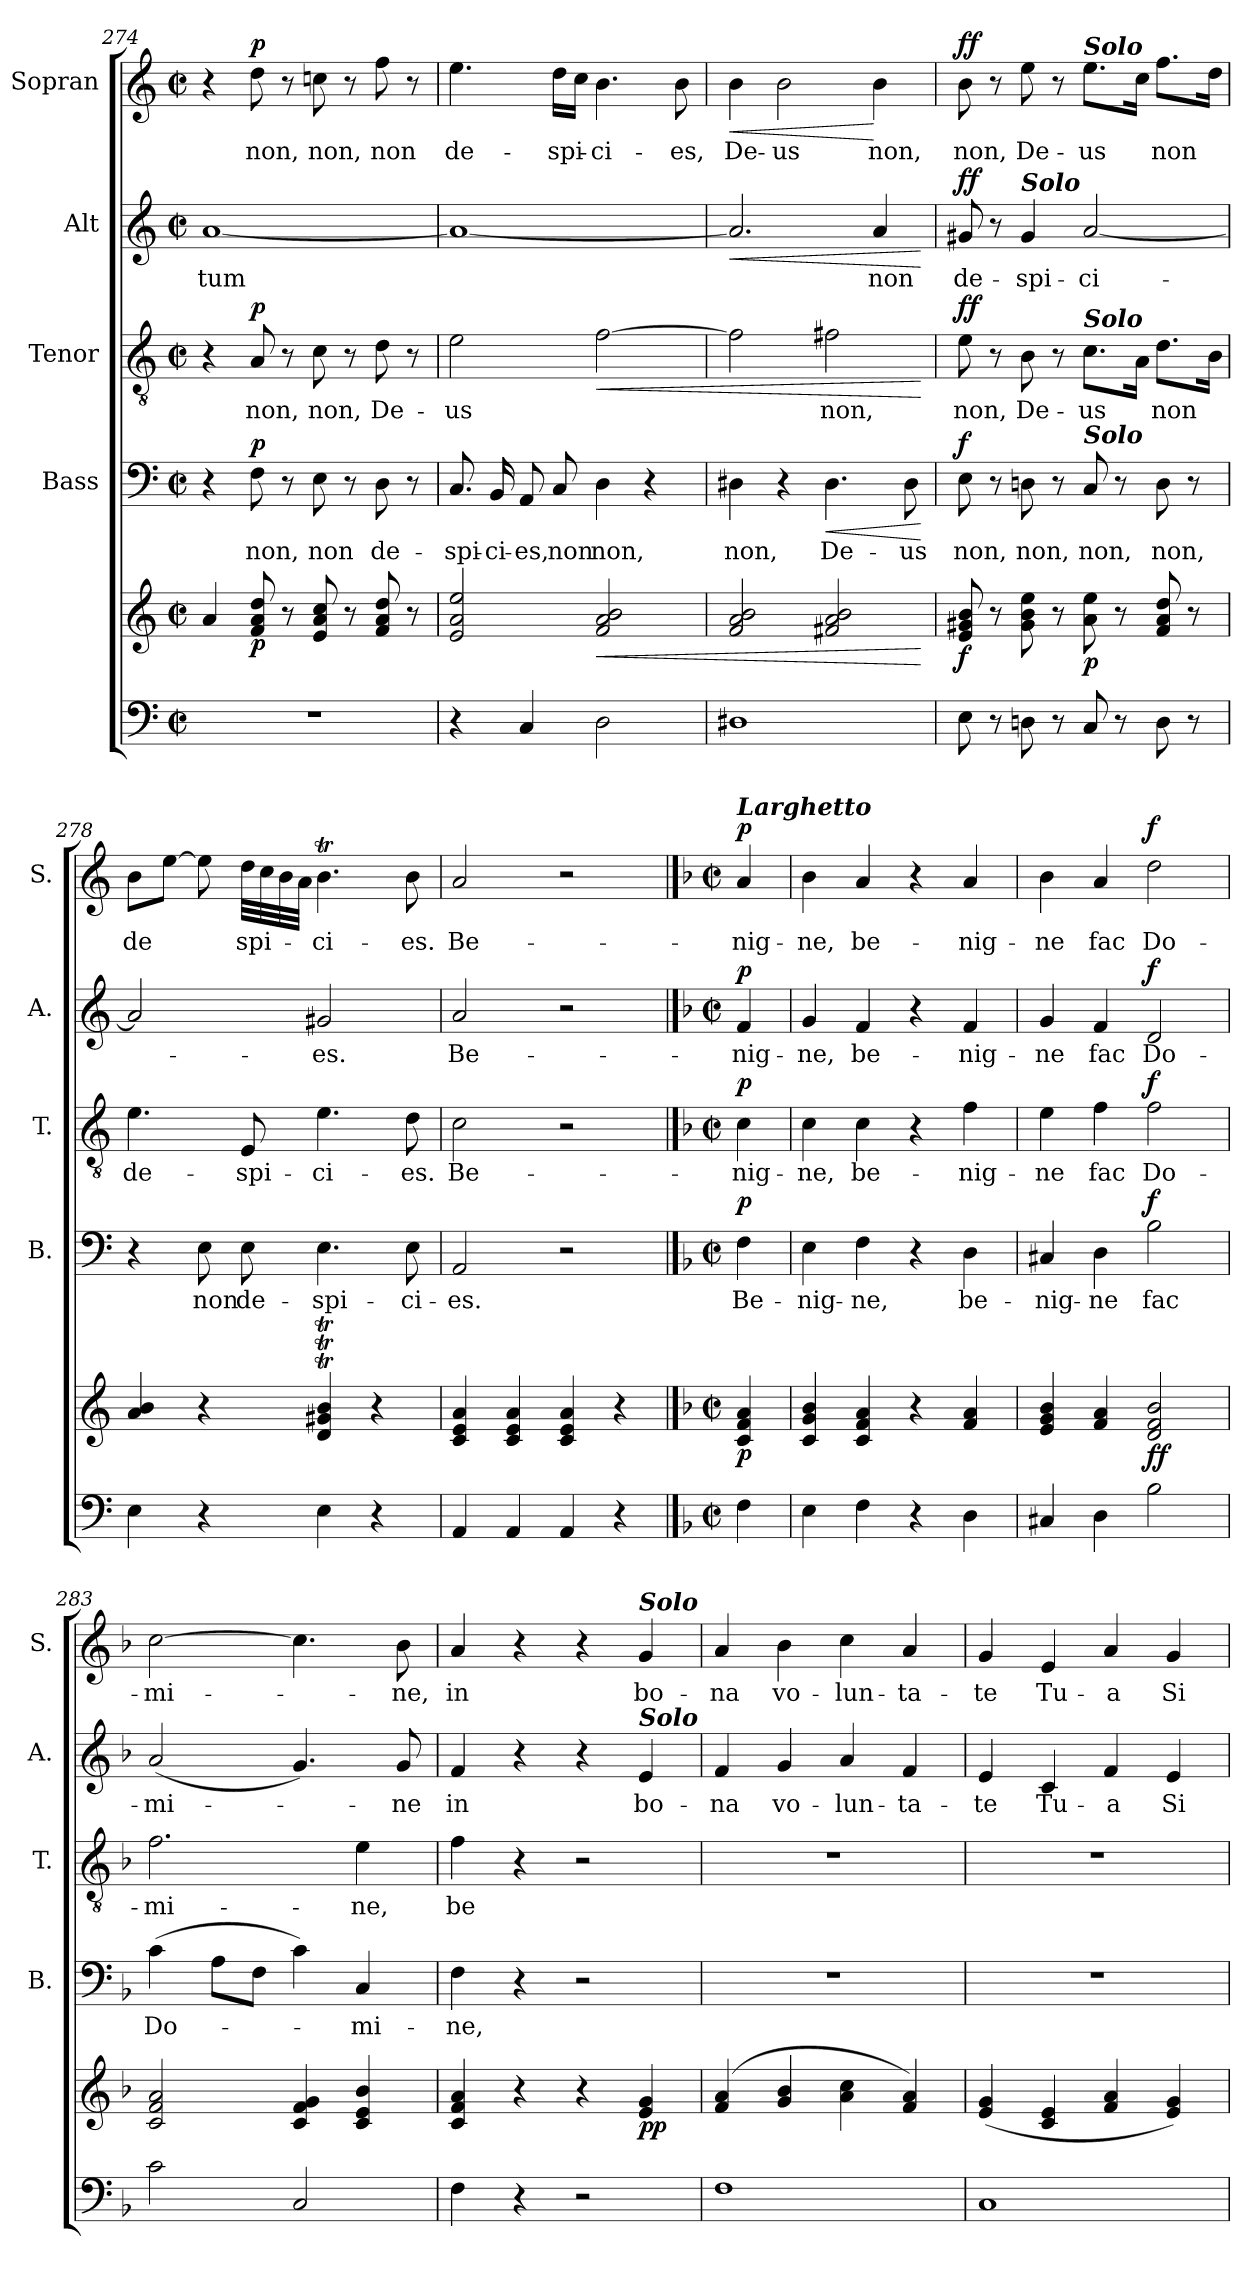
**kern	**kern	**dynam	**kern	**text	**dynam	**kern	**text	**dynam	**kern	**text	**dynam	**kern	**text	**dynam
*part5	*part5	*part5	*part4	*part4	*part4	*part3	*part3	*part3	*part2	*part2	*part2	*part1	*part1	*part1
*staff6	*staff5	*staff5/6	*staff4	*staff4	*staff4	*staff3	*staff3	*staff3	*staff2	*staff2	*staff2	*staff1	*staff1	*staff1
*	*	*	*I"Bass	*	*	*I"Tenor	*	*	*I"Alt	*	*	*I"Sopran	*	*
*	*	*	*I'B.	*	*	*I'T.	*	*	*I'A.	*	*	*I'S.	*	*
*clefF4	*clefG2	*	*clefF4	*	*	*clefGv2	*	*	*clefG2	*	*	*clefG2	*	*
*k[]	*k[]	*	*k[]	*	*	*k[]	*	*	*k[]	*	*	*k[]	*	*
*C:	*C:	*	*C:	*	*	*C:	*	*	*C:	*	*	*C:	*	*
*M2/2	*M2/2	*	*M2/2	*	*	*M2/2	*	*	*M2/2	*	*	*M2/2	*	*
*met(c|)	*met(c|)	*	*met(c|)	*	*	*met(c|)	*	*	*met(c|)	*	*	*met(c|)	*	*
=274	=274	=274	=274	=274	=274	=274	=274	=274	=274	=274	=274	=274	=274	=274
!	!	!	!	!	!	!	!	!	!	!LO:LY:b	!	!	!	!
1r	4a/	.	4r	.	.	4r	.	.	[1a	-tum	.	4r	.	.
!	!	!LO:DY:b	!	!LO:LY:b	!LO:DY:a	!	!LO:LY:b	!LO:DY:a	!	!	!	!	!LO:LY:b	!LO:DY:a
.	8f/ 8a/ 8dd/	p	8F\	non,	p	8A/	non,	p	.	.	.	8dd\	non,	p
.	8r	.	8r	.	.	8r	.	.	.	.	.	8r	.	.
!	!	!	!	!LO:LY:b	!	!	!LO:LY:b	!	!	!	!	!	!LO:LY:b	!
.	8e/ 8a/ 8cc/	.	8E\	non	.	8c\	non,	.	.	.	.	8ccn\	non,	.
.	8r	.	8r	.	.	8r	.	.	.	.	.	8r	.	.
!	!	!	!	!LO:LY:b	!	!	!LO:LY:b	!	!	!	!	!	!LO:LY:b	!
.	8f/ 8a/ 8dd/	.	8D\	de-	.	8d\	De-	.	.	.	.	8ff\	non	.
.	8r	.	8r	.	.	8r	.	.	.	.	.	8r	.	.
!!LO:PB:g=z
=275	=275	=275	=275	=275	=275	=275	=275	=275	=275	=275	=275	=275	=275	=275
!	!	!	!	!LO:LY:b	!	!	!LO:LY:b	!	!	!	!	!	!LO:LY:b	!
4r	2e/ 2a/ 2ee/	.	8.C/	-spi-	.	2e\	-us	.	1a_	.	.	4.ee\	de-	.
!	!	!	!	!LO:LY:b	!	!	!	!	!	!	!	!	!	!
.	.	.	16BB/	-ci-	.	.	.	.	.	.	.	.	.	.
!	!	!	!	!LO:LY:b	!	!	!	!	!	!	!	!	!	!
4C/	.	.	8AA/	-es,	.	.	.	.	.	.	.	.	.	.
!	!	!	!	!LO:LY:b	!	!	!	!	!	!	!	!	!LO:LY:b	!
.	.	.	8C/	non	.	.	.	.	.	.	.	16dd\LL	-spi-	.
.	.	.	.	.	.	.	.	.	.	.	.	16cc\JJ	.	.
!	!	!LO:HP:b	!	!LO:LY:b	!	!	!	!LO:HP:b	!	!	!	!	!LO:LY:b	!
2D\	2f/ 2a/ 2b/	<	4D\	non,	.	[2f\	.	<	.	.	.	4.b\	-ci-	.
.	.	.	4r	.	.	.	.	.	.	.	.	.	.	.
!	!	!	!	!	!	!	!	!	!	!	!	!	!LO:LY:b	!
.	.	.	.	.	.	.	.	.	.	.	.	8b\	-es,	.
=276	=276	=276	=276	=276	=276	=276	=276	=276	=276	=276	=276	=276	=276	=276
!	!	!	!	!LO:LY:b	!	!	!	!	!	!	!LO:HP:b	!	!LO:LY:b	!LO:HP:b
1D#X	2f/ 2a/ 2b/	.	4D#X\	non,	.	2f\]	.	.	2.a/]	.	<	4b\	De-	<
!	!	!	!	!	!	!	!	!	!	!	!	!	!LO:LY:b	!
.	.	.	4r	.	.	.	.	.	.	.	.	2b\	-us	.
!	!	!	!	!LO:LY:b	!LO:HP:b	!	!LO:LY:b	!	!	!	!	!	!	!
.	2f#X/ 2a/ 2b/	.	4.D#\	De-	<	2f#X\	non,	.	.	.	.	.	.	.
!	!	!	!	!	!	!	!	!	!	!LO:LY:b	!	!	!LO:LY:b	!
.	.	.	.	.	.	.	.	.	4a/	non	.	4b\	non,	[
!	!	!	!	!LO:LY:b	!	!	!	!	!	!	!	!	!	!
.	.	.	8D#\	-us	.	.	.	.	.	.	.	.	.	.
.	.	[	.	.	[	.	.	[	.	.	[	.	.	.
=277	=277	=277	=277	=277	=277	=277	=277	=277	=277	=277	=277	=277	=277	=277
!	!	!LO:DY:b	!	!LO:LY:b	!LO:DY:a	!	!LO:LY:b	!LO:DY:a	!	!LO:LY:b	!LO:DY:a	!	!LO:LY:b	!LO:DY:a
8E\	8e/ 8g#X/ 8b/	f	8E\	non,	f	8e\	non,	ff	8g#X/	de-	ff	8b\	non,	ff
8r	8r	.	8r	.	.	8r	.	.	8r	.	.	8r	.	.
!	!	!	!	!	!	!	!	!	!LO:TX:a:Bi:t=Solo	!	!	!	!	!
!	!	!	!	!LO:LY:b	!	!	!LO:LY:b	!	!	!LO:LY:b	!	!	!LO:LY:b	!
8Dn\	8g#\ 8b\ 8ee\	.	8Dn\	non,	.	8B\	De-	.	4g#/	-spi-	.	8ee\	De-	.
8r	8r	.	8r	.	.	8r	.	.	.	.	.	8r	.	.
!	!	!	!	!	!	!	!	!	!	!	!	!LO:TX:a:Bi:t=Solo	!	!
!	!	!	!	!	!	!LO:TX:a:Bi:t=Solo	!	!	!	!	!	!	!	!
!	!	!	!LO:TX:a:Bi:t=Solo	!	!	!	!	!	!	!	!	!	!	!
!	!	!LO:DY:b	!	!LO:LY:b	!	!	!LO:LY:b	!	!	!LO:LY:b	!	!	!LO:LY:b	!
8C/	8a\ 8ee\	p	8C/	non,	.	8.c\L	-us	.	[2a/	-ci-	.	8.ee\L	-us	.
8r	8r	.	8r	.	.	.	.	.	.	.	.	.	.	.
.	.	.	.	.	.	16A\Jk	.	.	.	.	.	16cc\Jk	.	.
!	!	!	!	!LO:LY:b	!	!	!LO:LY:b	!	!	!	!	!	!LO:LY:b	!
8D\	8f/ 8a/ 8dd/	.	8D\	non,	.	8.d\L	non	.	.	.	.	8.ff\L	non	.
8r	8r	.	8r	.	.	.	.	.	.	.	.	.	.	.
.	.	.	.	.	.	16B\Jk	.	.	.	.	.	16dd\Jk	.	.
=278	=278	=278	=278	=278	=278	=278	=278	=278	=278	=278	=278	=278	=278	=278
!	!	!	!	!	!	!	!LO:LY:b	!	!	!	!	!	!LO:LY:b	!
4E\	4a/ 4b/	.	4r	.	.	4.e\	de-	.	2a/]	.	.	8b\L	de	.
.	.	.	.	.	.	.	.	.	.	.	.	[8ee\J	.	.
!	!	!	!	!LO:LY:b	!	!	!	!	!	!	!	!	!	!
4r	4r	.	8E\	non	.	.	.	.	.	.	.	8ee\]	.	.
!	!	!	!	!LO:LY:b	!	!	!LO:LY:b	!	!	!	!	!	!LO:LY:b	!
.	.	.	8E\	de-	.	8E/	-spi-	.	.	.	.	32dd\LLL	spi-	.
.	.	.	.	.	.	.	.	.	.	.	.	32cc\	.	.
.	.	.	.	.	.	.	.	.	.	.	.	32b\	.	.
.	.	.	.	.	.	.	.	.	.	.	.	32a\JJJ	.	.
!	!	!	!	!LO:LY:b	!	!	!LO:LY:b	!	!	!LO:LY:b	!	!	!LO:LY:b	!
4E\	4d/T 4g#X/T 4b/T	.	4.E\	-spi-	.	4.e\	-ci-	.	2g#X/	-es.	.	4.bt\	-ci-	.
4r	4r	.	.	.	.	.	.	.	.	.	.	.	.	.
!	!	!	!	!LO:LY:b	!	!	!LO:LY:b	!	!	!	!	!	!LO:LY:b	!
.	.	.	8E\	-ci-	.	8d\	-es.	.	.	.	.	8b\	-es.	.
=279	=279	=279	=279	=279	=279	=279	=279	=279	=279	=279	=279	=279	=279	=279
!	!	!	!	!LO:LY:b	!	!	!LO:LY:b	!	!	!LO:LY:b	!	!	!LO:LY:b	!
4AA/	4c/ 4e/ 4a/	.	2AA/	-es.	.	2c\	Be-	.	2a/	Be-	.	2a/	Be-	.
4AA/	4c/ 4e/ 4a/	.	.	.	.	.	.	.	.	.	.	.	.	.
4AA/	4c/ 4e/ 4a/	.	2r	.	.	2r	.	.	2r	.	.	2r	.	.
4r	4r	.	.	.	.	.	.	.	.	.	.	.	.	.
!!LO:LB:g=z
==280	==280	==280	==280	==280	==280	==280	==280	==280	==280	==280	==280	==280	==280	==280
*k[b-]	*k[b-]	*	*k[b-]	*	*	*k[b-]	*	*	*k[b-]	*	*	*k[b-]	*	*
*F:	*F:	*	*F:	*	*	*F:	*	*	*F:	*	*	*F:	*	*
*M2/2	*M2/2	*	*M2/2	*	*	*M2/2	*	*	*M2/2	*	*	*M2/2	*	*
*met(c|)	*met(c|)	*	*met(c|)	*	*	*met(c|)	*	*	*met(c|)	*	*	*met(c|)	*	*
!	!	!	!	!	!	!	!	!	!	!	!	!LO:TX:a:Bi:t=Larghetto	!	!
!	!	!LO:DY:b	!	!LO:LY:b	!LO:DY:a	!	!LO:LY:b	!LO:DY:a	!	!LO:LY:b	!LO:DY:a	!	!LO:LY:b	!LO:DY:a
4F\	4c/ 4f/ 4a/	p	4F\	Be-	p	4c\	-nig-	p	4f/	-nig-	p	4a/	-nig-	p
=281	=281	=281	=281	=281	=281	=281	=281	=281	=281	=281	=281	=281	=281	=281
!	!	!	!	!LO:LY:b	!	!	!LO:LY:b	!	!	!LO:LY:b	!	!	!LO:LY:b	!
4E\	4c/ 4g/ 4b-/	.	4E\	-nig-	.	4c\	-ne,	.	4g/	-ne,	.	4b-\	-ne,	.
!	!	!	!	!LO:LY:b	!	!	!LO:LY:b	!	!	!LO:LY:b	!	!	!LO:LY:b	!
4F\	4c/ 4f/ 4a/	.	4F\	-ne,	.	4c\	be-	.	4f/	be-	.	4a/	be-	.
4r	4r	.	4r	.	.	4r	.	.	4r	.	.	4r	.	.
!	!	!	!	!LO:LY:b	!	!	!LO:LY:b	!	!	!LO:LY:b	!	!	!LO:LY:b	!
4D\	4f/ 4a/	.	4D\	be-	.	4f\	-nig-	.	4f/	-nig-	.	4a/	-nig-	.
=282	=282	=282	=282	=282	=282	=282	=282	=282	=282	=282	=282	=282	=282	=282
!	!	!	!	!LO:LY:b	!	!	!LO:LY:b	!	!	!LO:LY:b	!	!	!LO:LY:b	!
4C#X/	4e/ 4g/ 4b-/	.	4C#X/	-nig-	.	4e\	-ne	.	4g/	-ne	.	4b-\	-ne	.
!	!	!	!	!LO:LY:b	!	!	!LO:LY:b	!	!	!LO:LY:b	!	!	!LO:LY:b	!
4D\	4f/ 4a/	.	4D\	-ne	.	4f\	fac	.	4f/	fac	.	4a/	fac	.
!	!	!LO:DY:b	!	!LO:LY:b	!LO:DY:a	!	!LO:LY:b	!LO:DY:a	!	!LO:LY:b	!LO:DY:a	!	!LO:LY:b	!LO:DY:a
2B-\	2d/ 2f/ 2b-/	ff	2B-\	fac	f	2f\	Do-	f	2d/	Do-	f	2dd\	Do-	f
=283	=283	=283	=283	=283	=283	=283	=283	=283	=283	=283	=283	=283	=283	=283
!	!	!	!	!LO:LY:b	!	!	!LO:LY:b	!	!	!LO:LY:b	!	!	!LO:LY:b	!
2c\	2c/ 2f/ 2a/	.	(>4c\	Do-	.	2.f\	-mi-	.	(<2a/	-mi-	.	[2cc\	-mi-	.
.	.	.	8A\L	.	.	.	.	.	.	.	.	.	.	.
.	.	.	8F\J	.	.	.	.	.	.	.	.	.	.	.
2C/	4c/ 4f/ 4g/	.	4c\)	.	.	.	.	.	4.g/)	.	.	4.cc\]	.	.
!	!	!	!	!LO:LY:b	!	!	!LO:LY:b	!	!	!	!	!	!	!
.	4c/ 4e/ 4b-/	.	4C/	-mi-	.	4e\	-ne,	.	.	.	.	.	.	.
!	!	!	!	!	!	!	!	!	!	!LO:LY:b	!	!	!LO:LY:b	!
.	.	.	.	.	.	.	.	.	8g/	-ne	.	8b-\	-ne,	.
=284	=284	=284	=284	=284	=284	=284	=284	=284	=284	=284	=284	=284	=284	=284
!	!	!	!	!LO:LY:b	!	!	!LO:LY:b	!	!	!LO:LY:b	!	!	!LO:LY:b	!
4F\	4c/ 4f/ 4a/	.	4F\	-ne,	.	4f\	be-	.	4f/	in	.	4a/	in	.
4r	4r	.	4r	.	.	4r	.	.	4r	.	.	4r	.	.
2r	4r	.	2r	.	.	2r	.	.	4r	.	.	4r	.	.
!	!	!	!	!	!	!	!	!	!	!	!	!LO:TX:a:Bi:t=Solo	!	!
!	!	!	!	!	!	!	!	!	!LO:TX:a:Bi:t=Solo	!	!	!	!	!
!	!	!LO:DY:b	!	!	!	!	!	!	!	!LO:LY:b	!	!	!LO:LY:b	!
.	4e/ 4g/	pp	.	.	.	.	.	.	4e/	bo-	.	4g/	bo-	.
=285	=285	=285	=285	=285	=285	=285	=285	=285	=285	=285	=285	=285	=285	=285
!	!	!	!	!	!	!	!	!	!	!LO:LY:b	!	!	!LO:LY:b	!
1F	(4f/ 4a/	.	1r	.	.	1r	.	.	4f/	-na	.	4a/	-na	.
!	!	!	!	!	!	!	!	!	!	!LO:LY:b	!	!	!LO:LY:b	!
.	4g/ 4b-/	.	.	.	.	.	.	.	4g/	vo-	.	4b-\	vo-	.
!	!	!	!	!	!	!	!	!	!	!LO:LY:b	!	!	!LO:LY:b	!
.	4a\ 4cc\	.	.	.	.	.	.	.	4a/	-lun-	.	4cc\	-lun-	.
!	!	!	!	!	!	!	!	!	!	!LO:LY:b	!	!	!LO:LY:b	!
.	4f/ 4a/)	.	.	.	.	.	.	.	4f/	-ta-	.	4a/	-ta-	.
=286	=286	=286	=286	=286	=286	=286	=286	=286	=286	=286	=286	=286	=286	=286
!	!	!	!	!	!	!	!	!	!	!LO:LY:b	!	!	!LO:LY:b	!
1C	(<4e/ 4g/	.	1r	.	.	1r	.	.	4e/	-te	.	4g/	-te	.
!	!	!	!	!	!	!	!	!	!	!LO:LY:b	!	!	!LO:LY:b	!
.	4c/ 4e/	.	.	.	.	.	.	.	4c/	Tu-	.	4e/	Tu-	.
!	!	!	!	!	!	!	!	!	!	!LO:LY:b	!	!	!LO:LY:b	!
.	4f/ 4a/	.	.	.	.	.	.	.	4f/	-a	.	4a/	-a	.
!	!	!	!	!	!	!	!	!	!	!LO:LY:b	!	!	!LO:LY:b	!
.	4e/ 4g/)	.	.	.	.	.	.	.	4e/	Si-	.	4g/	Si-	.
=	=	=	=	=	=	=	=	=	=	=	=	=	=	=
*-	*-	*-	*-	*-	*-	*-	*-	*-	*-	*-	*-	*-	*-	*-
